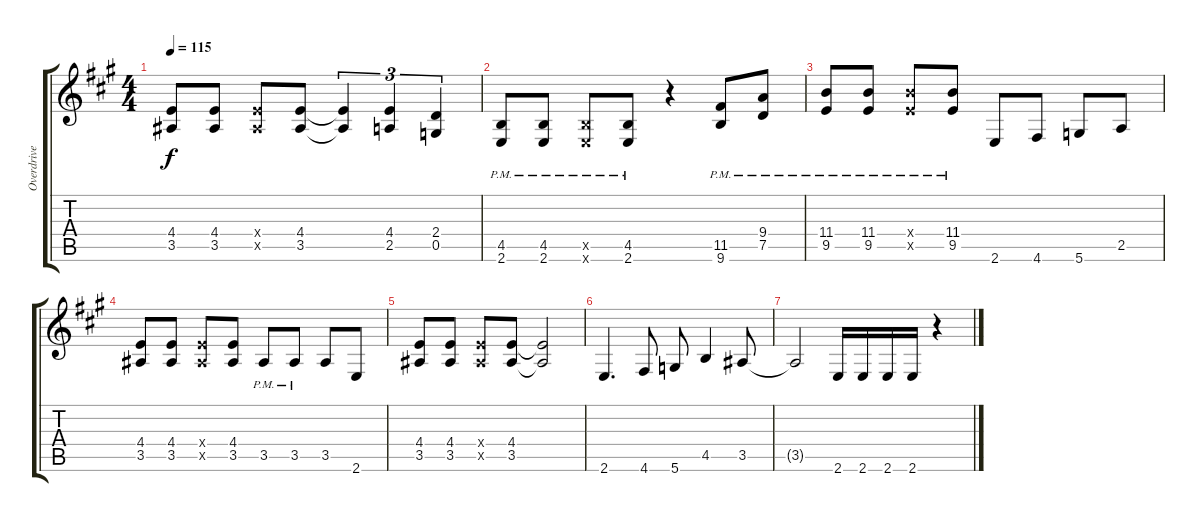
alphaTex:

\track ("Overdrive" "Overdrive") {instrument overdrivenguitar}
\staff {score tabs}
\tuning (D4 A3 F3 C3 G2 D2) {hide}
\ts (4 4)
\tempo 115
\clef g2
\ks a
(4.4 3.5).8{dy f} (4.4 3.5).8 (4.4{x} 3.5{x}).8 (4.4 3.5).8 (4.4{t} 3.5{t}).4{tu (3 2)} (4.4 2.5).4{tu (3 2)} (2.4 0.5).4{tu (3 2)} |
(4.5{pm} 2.6{pm}).8 (4.5{pm} 2.6{pm}).8 (4.5{pm x} 2.6{pm x}).8 (4.5{pm} 2.6{pm}).8 r.4 (11.5{pm} 9.6{pm}).8 (9.4{pm} 7.5{pm}).8 |
(11.4{pm} 9.5{pm}).8 (11.4{pm} 9.5{pm}).8 (11.4{pm x} 9.5{pm x}).8 (11.4{pm} 9.5{pm}).8 2.6.8 4.6.8 5.6.8 2.5.8 |
(4.4 3.5).8 (4.4 3.5).8 (4.4{x} 3.5{x}).8 (4.4 3.5).8 3.5{pm}.8 3.5{pm}.8 3.5.8 2.6.8 |
(4.4 3.5).8 (4.4 3.5).8 (4.4{x} 3.5{x}).8 (4.4 3.5).8 (4.4{t} 3.5{t}).2 |
2.6.4{d} 4.6.8 5.6.8 4.5.4 3.5.8 |
3.5{t}.2 2.6.16 2.6.16 2.6.16 2.6.16 r.4
